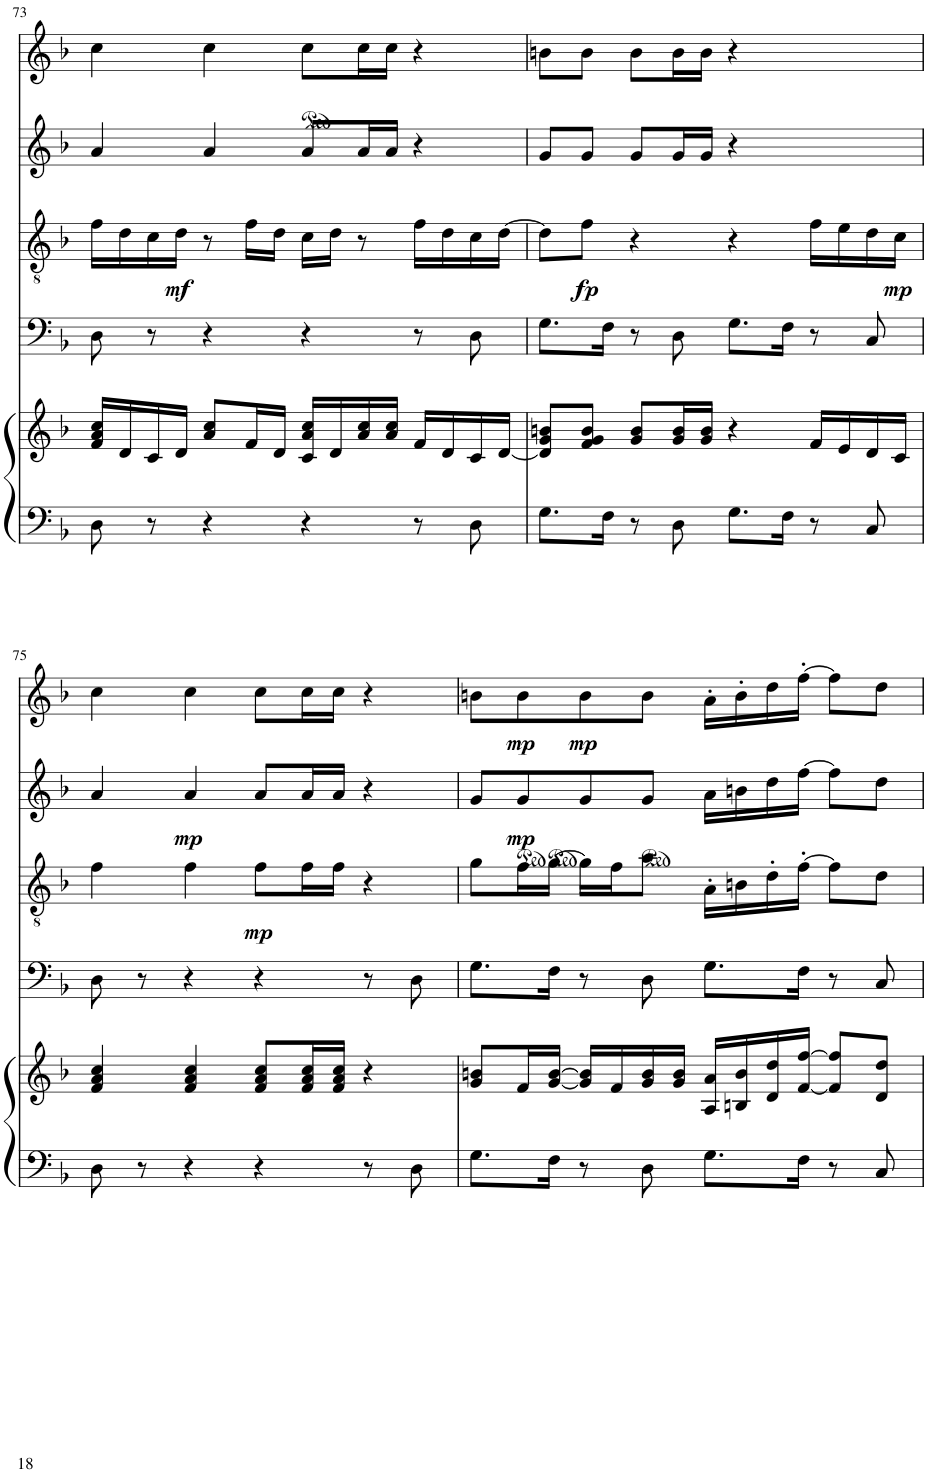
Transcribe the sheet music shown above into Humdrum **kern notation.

**kern	**kern	**kern	**kern	**dynam	**kern	**dynam	**kern	**dynam
*part5	*part5	*part4	*part3	*part3	*part2	*part2	*part1	*part1
*staff6	*staff5	*staff4	*staff3	*staff3	*staff2	*staff2	*staff1	*staff1
*I"Piano	*	*I"Voice	*I"Voice	*	*I"Voice	*	*I"Voice	*
*I'Pno	*	*I'V	*I'V	*	*I'V	*	*I'V	*
!!LO:PB:g=z
*clefF4	*clefG2	*clefF4	*clefGv2	*	*clefG2	*	*clefG2	*
*k[b-]	*k[b-]	*k[b-]	*k[b-]	*	*k[b-]	*	*k[b-]	*
*M4/4	*M4/4	*M4/4	*M4/4	*	*M4/4	*	*M4/4	*
=73	=73	=73	=73	=73	=73	=73	=73	=73
8D\	16f/ 16a/ 16cc/LL	8D\	16f\LL	.	4a/	.	4cc\	.
.	16d/	.	16d\	.	.	.	.	.
8r	16c/	8r	16c\	.	.	.	.	.
!	!	!	!	!LO:DY:b	!	!	!	!
.	16d/JJ	.	16d\JJ	mf	.	.	.	.
4r	8a/ 8cc/L	4r	8r	.	4a/	.	4cc\	.
.	16f/L	.	16f\LL	.	.	.	.	.
.	16d/JJ	.	16d\JJ	.	.	.	.	.
4r	16c/ 16a/ 16cc/LL	4r	16c\LL	.	8a/L	.	8cc\L	.
.	16d/	.	16d\JJ	.	.	.	.	.
.	16a/ 16cc/	.	8r	.	16a/L	.	16cc\L	.
.	16a/ 16cc/JJ	.	.	.	16a/JJ	.	16cc\JJ	.
8r	16f/LL	8r	16f\LL	.	4r	.	4r	.
.	16d/	.	16d\	.	.	.	.	.
8D\	16c/	8D\	16c\	.	.	.	.	.
.	[<16d/JJ	.	[>16d\JJ	.	.	.	.	.
=74	=74	=74	=74	=74	=74	=74	=74	=74
8.G\L	8d/] 8g/ 8bn/L	8.G\L	8d\L]	.	8g/L	.	8bn\L	.
!	!	!	!	!LO:DY:b	!	!	!	!
.	8f/ 8g/ 8b/J	.	8f\J	fp	8g/J	.	8b\J	.
16F\Jk	.	16F\Jk	.	.	.	.	.	.
8r	8g/ 8b/L	8r	4r	.	8g/L	.	8b\L	.
8D\	16g/ 16b/L	8D\	.	.	16g/L	.	16b\L	.
.	16g/ 16b/JJ	.	.	.	16g/JJ	.	16b\JJ	.
8.G\L	4r	8.G\L	4r	.	4r	.	4r	.
16F\Jk	.	16F\Jk	.	.	.	.	.	.
8r	16f/LL	8r	16f\LL	.	4ryy	.	4ryy	.
.	16e/	.	16e\	.	.	.	.	.
8C/	16d/	8C/	16d\	.	.	.	.	.
!	!	!	!	!LO:DY:b	!	!	!	!
.	16c/JJ	.	16c\JJ	mp	.	.	.	.
!!LO:LB:g=z
=75	=75	=75	=75	=75	=75	=75	=75	=75
8D\	4f/ 4a/ 4cc/	8D\	4f\	.	4a/	.	4cc\	.
8r	.	8r	.	.	.	.	.	.
!	!	!	!	!	!	!LO:DY:b	!	!
4r	4f/ 4a/ 4cc/	4r	4f\	.	4a/	mp	4cc\	.
!	!	!	!	!LO:DY:b	!	!	!	!
4r	8f/ 8a/ 8cc/L	4r	8f\L	mp	8a/L	.	8cc\L	.
.	16f/ 16a/ 16cc/L	.	16f\L	.	16a/L	.	16cc\L	.
.	16f/ 16a/ 16cc/JJ	.	16f\JJ	.	16a/JJ	.	16cc\JJ	.
8r	4r	8r	4r	.	4r	.	4r	.
8D\	.	8D\	.	.	.	.	.	.
=76	=76	=76	=76	=76	=76	=76	=76	=76
8.G\L	8g/ 8bn/L	8.G\L	8g\L	.	8g/L	.	8bn\L	.
!	!	!	!	!	!	!LO:DY:b	!	!LO:DY:b
.	16f/L	.	16f\L	.	8g/	mp	8b\	mp
16F\Jk	[<16g/ [>16b/JJ	16F\Jk	[>16g\JJ	.	.	.	.	.
!	!	!	!	!	!	!	!	!LO:DY:b
8r	16g/] 16b/]LL	8r	16g\LL]	.	8g/	.	8b\	mp
.	16f/	.	16f\J	.	.	.	.	.
8D\	16g/ 16b/	8D\	8a\J	.	8g/J	.	8b\J	.
.	16g/ 16b/JJ	.	.	.	.	.	.	.
8.G\L	16A/ 16a/LL	8.G\L	16A'\LL	.	16a\LL	.	16a'\LL	.
.	16Bn/ 16b/	.	16Bn\	.	16bn\	.	16b'\	.
.	16d/ 16dd/	.	16d'\	.	16dd\	.	16dd\	.
16F\Jk	[<16f/ [>16ff/JJ	16F\Jk	[>16f'\JJ	.	[>16ff\JJ	.	[>16ff'\JJ	.
8r	8f/] 8ff/]L	8r	8f\L]	.	8ff\L]	.	8ff\L]	.
8C/	8d/ 8dd/J	8C/	8d\J	.	8dd\J	.	8dd\J	.
=	=	=	=	=	=	=	=	=
*-	*-	*-	*-	*-	*-	*-	*-	*-
